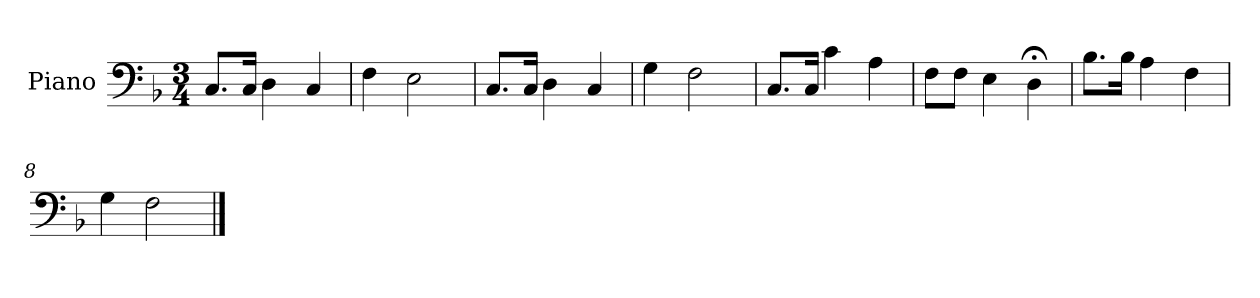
**kern
*part1
*staff1
*I"Piano
*I'Pno.
*clefF4
*k[b-]
*M3/4
*MM109
=1
8.C/L
16C/Jk
4D\
4C/
=2
*MM112
4F\
2E\
=3
*MM105
8.C/L
16C/Jk
4D\
4C/
=4
*MM119
4G\
2F\
!!LO:LB:g=z
=5
*MM111
8.C/L
16C/Jk
4c\
4A\
=6
*MM89
8F\L
8F\J
4E\
4D;<\
=7
*MM96
8.B-\L
16B-\Jk
4A\
4F\
=8
*MM98
4G\
2F\
==
*-
